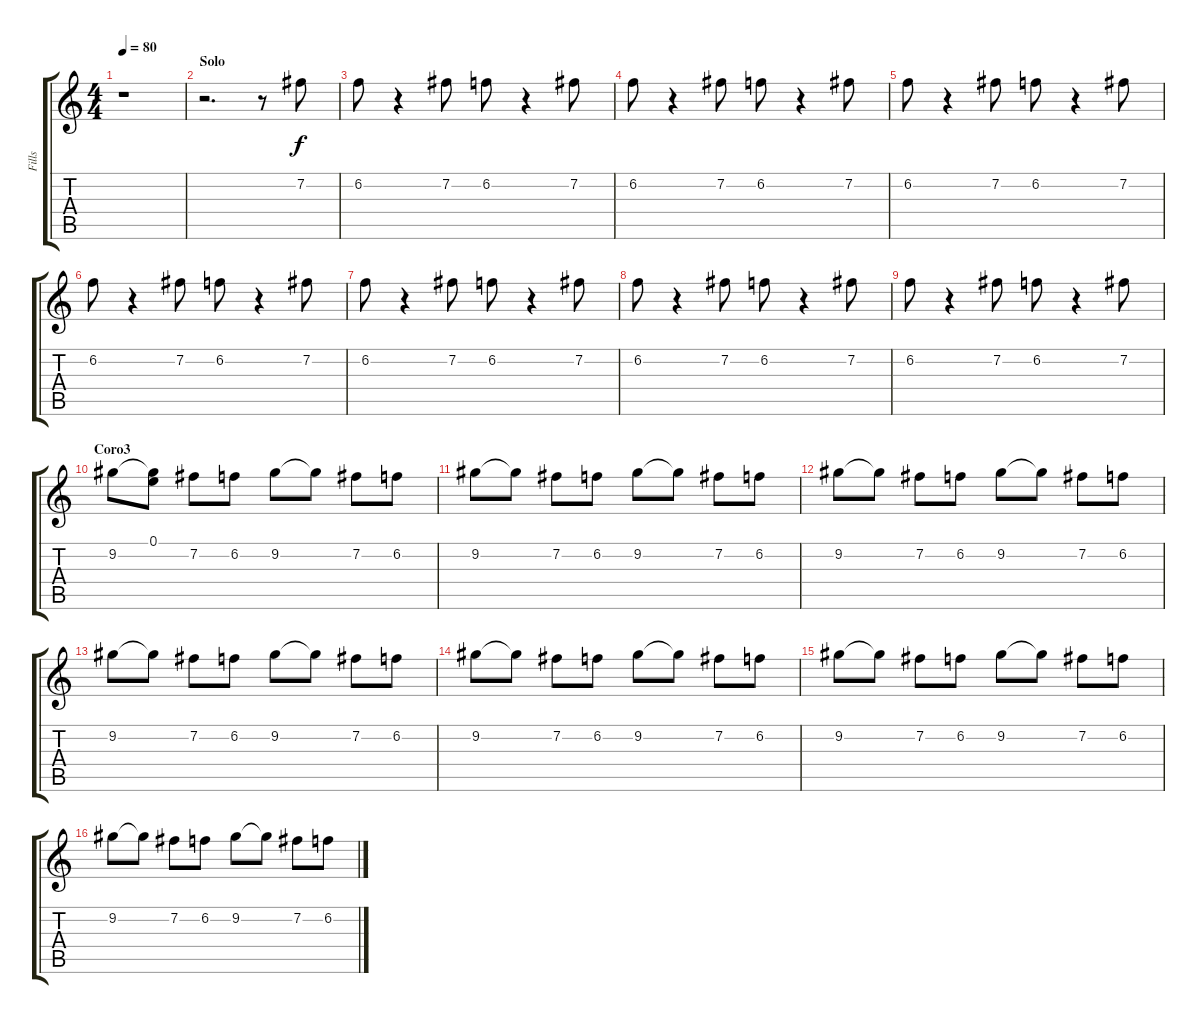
\track ("Fills" "Fills") {instrument distortionguitar}
\staff {score tabs}
\tuning (E4 B3 G3 D3 A2 E2) {hide}
\ts (4 4)
\tempo 80
\clef g2
\ks c
r.1{dy f} |
\section ("" "Solo")
r.2{d volume 10} r.8 7.2.8 |
6.2.8 r.4 7.2.8 6.2.8 r.4 7.2.8 |
6.2.8 r.4 7.2.8 6.2.8 r.4 7.2.8 |
6.2.8 r.4 7.2.8 6.2.8 r.4 7.2.8 |
6.2.8 r.4 7.2.8 6.2.8 r.4 7.2.8 |
6.2.8 r.4 7.2.8 6.2.8 r.4 7.2.8 |
6.2.8 r.4 7.2.8 6.2.8 r.4 7.2.8 |
6.2.8 r.4 7.2.8 6.2.8 r.4 7.2.8 |
\section ("" "Coro3")
9.2.8{volume 16 instrument stringensemble1} (0.1 9.2{t}).8 7.2.8 6.2.8 9.2.8 9.2{t}.8 7.2.8 6.2.8 |
9.2.8{instrument stringensemble1} 9.2{t}.8 7.2.8 6.2.8 9.2.8 9.2{t}.8 7.2.8 6.2.8 |
9.2.8{instrument stringensemble1} 9.2{t}.8 7.2.8 6.2.8 9.2.8 9.2{t}.8 7.2.8 6.2.8 |
9.2.8{instrument stringensemble1} 9.2{t}.8 7.2.8 6.2.8 9.2.8 9.2{t}.8 7.2.8 6.2.8 |
9.2.8{instrument stringensemble1} 9.2{t}.8 7.2.8 6.2.8 9.2.8 9.2{t}.8 7.2.8 6.2.8 |
9.2.8{instrument stringensemble1} 9.2{t}.8 7.2.8 6.2.8 9.2.8 9.2{t}.8 7.2.8 6.2.8 |
9.2.8{instrument stringensemble1} 9.2{t}.8 7.2.8 6.2.8 9.2.8 9.2{t}.8 7.2.8 6.2.8
